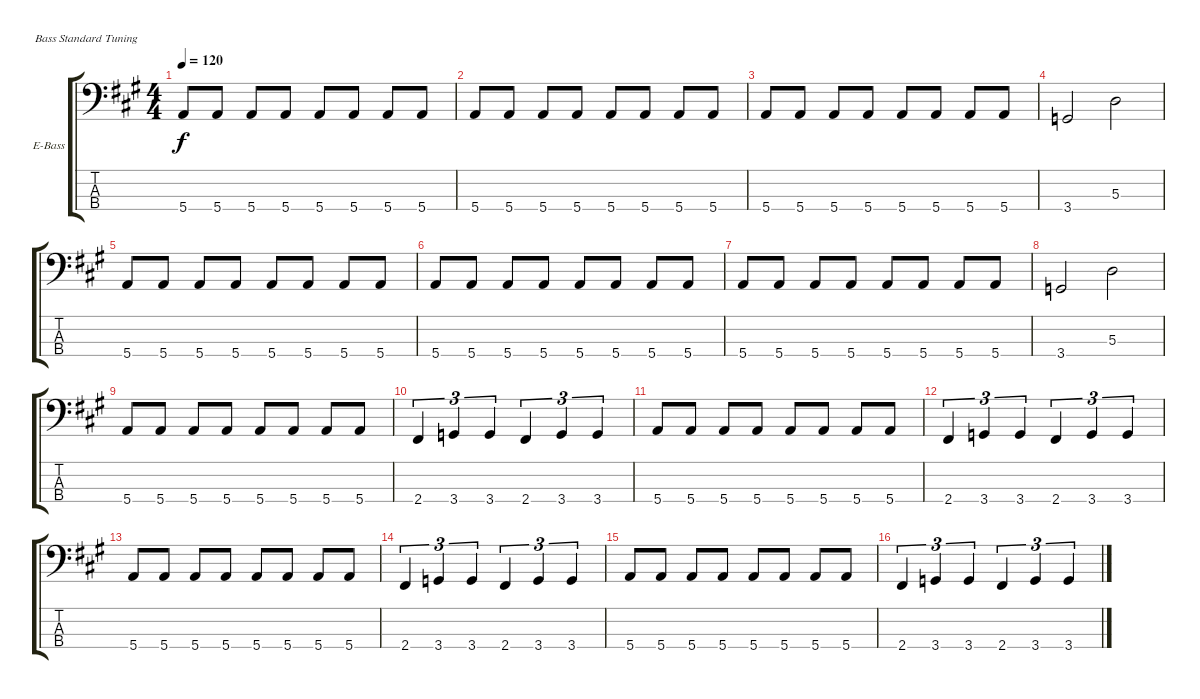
\bracketExtendMode groupsimilarinstruments
\firstSystemTrackNameOrientation horizontal
\otherSystemsTrackNameOrientation horizontal
\track ("Bass" "E-Bass") {instrument electricbasspick}
\staff {score tabs}
\tuning (G2 D2 A1 E1)
\ts (4 4)
\tempo 120
\clef f4
\scale
1.07062
\ks a
5.4.8{dy f} 5.4.8 5.4.8 5.4.8 5.4.8 5.4.8 5.4.8 5.4.8 |
\scale
0.929382 5.4.8 5.4.8 5.4.8 5.4.8 5.4.8 5.4.8 5.4.8 5.4.8 |
\scale
1.07062 5.4.8 5.4.8 5.4.8 5.4.8 5.4.8 5.4.8 5.4.8 5.4.8 |
\scale
0.929382 3.4.2 5.3.2 |
\scale
1.07062 5.4.8 5.4.8 5.4.8 5.4.8 5.4.8 5.4.8 5.4.8 5.4.8 |
\scale
0.929382 5.4.8 5.4.8 5.4.8 5.4.8 5.4.8 5.4.8 5.4.8 5.4.8 |
\scale
1.07062 5.4.8 5.4.8 5.4.8 5.4.8 5.4.8 5.4.8 5.4.8 5.4.8 |
\scale
0.929382 3.4.2 5.3.2 |
\scale
1.07062 5.4.8 5.4.8 5.4.8 5.4.8 5.4.8 5.4.8 5.4.8 5.4.8 |
\scale
0.929382 2.4.4{tu (3 2)} 3.4.4{tu (3 2)} 3.4.4{tu (3 2)} 2.4.4{tu (3 2)} 3.4.4{tu (3 2)} 3.4.4{tu (3 2)} |
\scale
1.07062 5.4.8 5.4.8 5.4.8 5.4.8 5.4.8 5.4.8 5.4.8 5.4.8 |
\scale
0.929382 2.4.4{tu (3 2)} 3.4.4{tu (3 2)} 3.4.4{tu (3 2)} 2.4.4{tu (3 2)} 3.4.4{tu (3 2)} 3.4.4{tu (3 2)} |
\scale
1.07062 5.4.8 5.4.8 5.4.8 5.4.8 5.4.8 5.4.8 5.4.8 5.4.8 |
\scale
0.929382 2.4.4{tu (3 2)} 3.4.4{tu (3 2)} 3.4.4{tu (3 2)} 2.4.4{tu (3 2)} 3.4.4{tu (3 2)} 3.4.4{tu (3 2)} |
\scale
1.07062 5.4.8 5.4.8 5.4.8 5.4.8 5.4.8 5.4.8 5.4.8 5.4.8 |
\scale
0.929382 2.4.4{tu (3 2)} 3.4.4{tu (3 2)} 3.4.4{tu (3 2)} 2.4.4{tu (3 2)} 3.4.4{tu (3 2)} 3.4.4{tu (3 2)}
